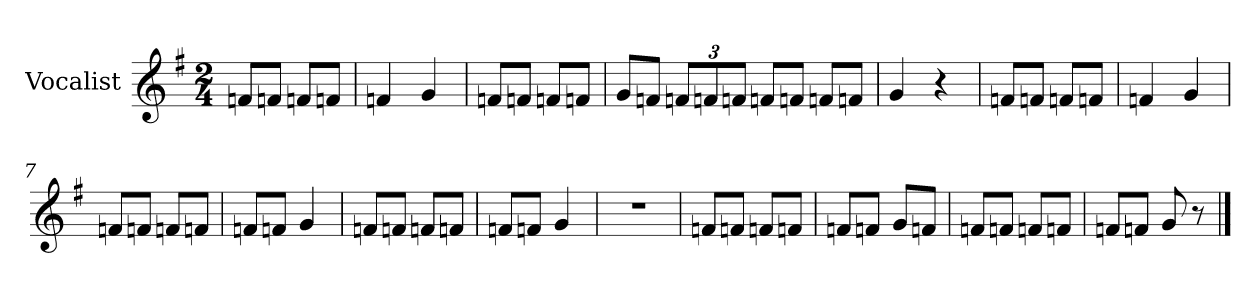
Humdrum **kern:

**kern
*part1
*staff1
*I"Vocalist
*k[f#]
*G:
*M2/4
=
8fnL
8fnJ
8fnL
8fnJ
=1
4fn
4g
=2
8fnL
8fnJ
8fnL
8fnJ
=3
8gL
8fnJ
12fnL
12fn
12fnJ
8fnL
8fnJ
8fnL
8fnJ
=4
4g
4r
=5
8fnL
8fnJ
8fnL
8fnJ
=6
4fn
4g
=7
8fnL
8fnJ
8fnL
8fnJ
=8
8fnL
8fnJ
4g
=9
8fnL
8fnJ
8fnL
8fnJ
=10
8fnL
8fnJ
4g
=11
2r
=12
8fnL
8fnJ
8fnL
8fnJ
=13
8fnL
8fnJ
8gL
8fnJ
=14
8fnL
8fnJ
8fnL
8fnJ
=15
8fnL
8fnJ
8g
8r
==
*-
